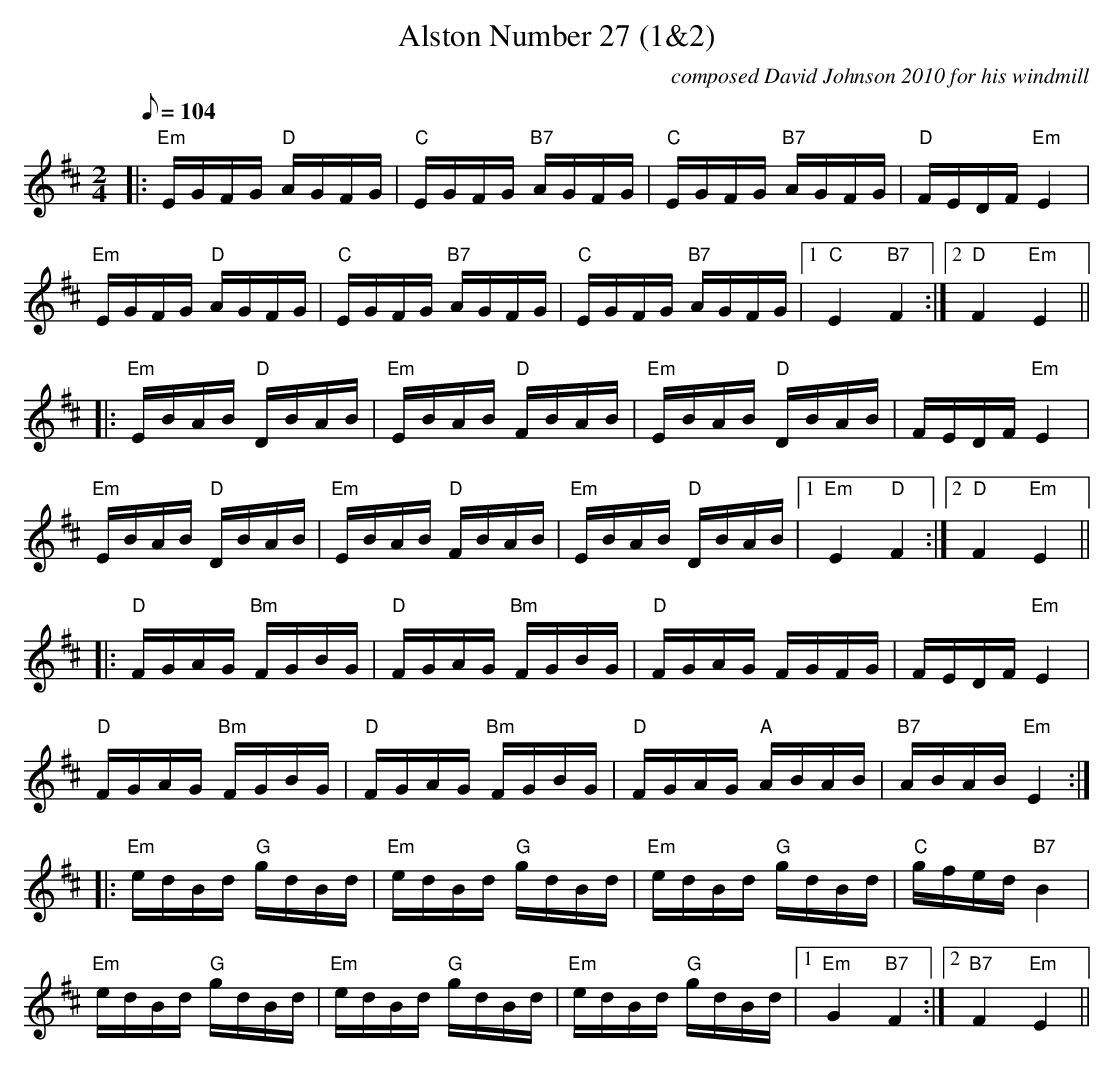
X:1
T:Alston Number 27 (1&2)
C:composed David Johnson 2010 for his windmill
M:2/4
L:1/8
Q:104
K:D
|:"Em"E/G/F/G/ "D"A/G/F/G/|"C"E/G/F/G/ "B7"A/G/F/G/|"C"E/G/F/G/ "B7"A/G/F/G/|"D"F/E/D/F/ "Em"E2|
"Em"E/G/F/G/ "D"A/G/F/G/|"C"E/G/F/G/ "B7"A/G/F/G/|"C"E/G/F/G/ "B7"A/G/F/G/|1"C"E2 "B7"F2:|2"D"F2"Em"E2||
|:"Em"E/B/A/B/ "D"D/B/A/B/|"Em"E/B/A/B/ "D"F/B/A/B/|"Em"E/B/A/B/ "D"D/B/A/B/|F/E/D/F/ "Em"E2|
"Em"E/B/A/B/ "D"D/B/A/B/|"Em"E/B/A/B/ "D"F/B/A/B/|"Em"E/B/A/B/ "D"D/B/A/B/|1"Em"E2 "D"F2:|2"D"F2"Em"E2||
|:"D"F/G/A/G/ "Bm"F/G/B/G/|"D"F/G/A/G/ "Bm"F/G/B/G/|"D"F/G/A/G/ F/G/F/G/|F/E/D/F/ "Em"E2|
"D"F/G/A/G/ "Bm"F/G/B/G/|"D"F/G/A/G/ "Bm"F/G/B/G/|"D"F/G/A/G/ "A"A/B/A/B/|"B7"A/B/A/B/ "Em"E2:|
|:"Em"e/d/B/d/ "G"g/d/B/d/|"Em"e/d/B/d/ "G"g/d/B/d/|"Em"e/d/B/d/ "G"g/d/B/d/|"C"g/f/e/d/ "B7"B2|
"Em"e/d/B/d/ "G"g/d/B/d/|"Em"e/d/B/d/ "G"g/d/B/d/|"Em"e/d/B/d/ "G"g/d/B/d/|1"Em"G2 "B7"F2:|2"B7"F2"Em"E2||
